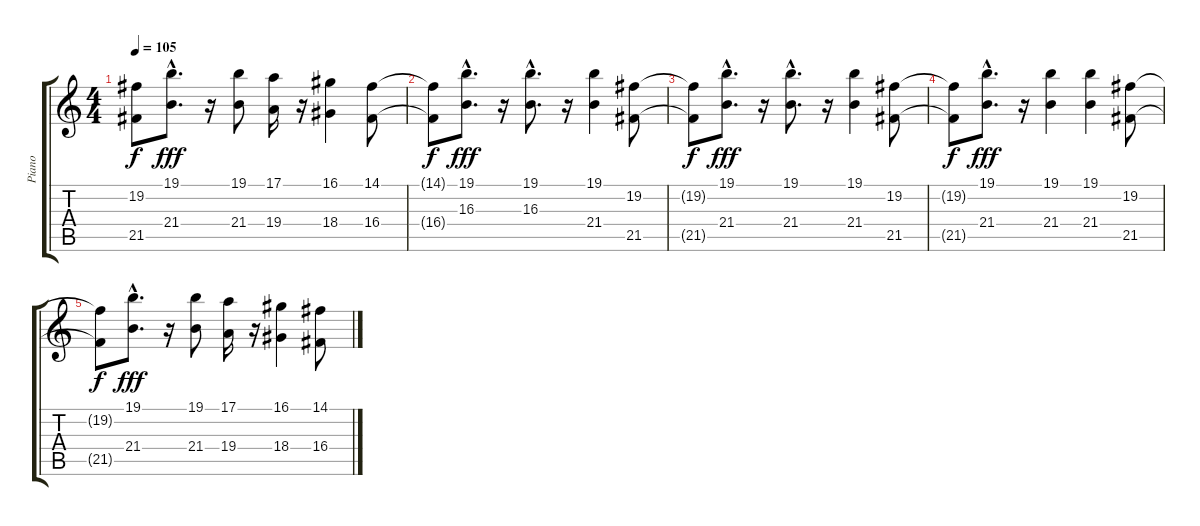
\track ("Piano" "Piano") {instrument electricgrandpiano}
\staff {score tabs}
\tuning (E4 B3 G3 D3 A2 E2) {hide}
\ts (4 4)
\tempo 105
\clef g2
\ks c
(19.2{t} 21.5{t}).8{dy f} (19.1{hac} 21.4{hac}).8{d dy fff} r.16 (19.1 21.4).8 (17.1 19.4).16 r.16 (16.1 18.4).4 (14.1 16.4).8 |
(14.1{t} 16.4{t}).8{dy f} (19.1{hac} 16.3{hac}).8{d dy fff} r.16 (19.1{hac} 16.3{hac}).8{d} r.16 (19.1 21.4).4 (19.2 21.5).8 |
(19.2{t} 21.5{t}).8{dy f} (19.1{hac} 21.4{hac}).8{d dy fff} r.16 (19.1{hac} 21.4{hac}).8{d} r.16 (19.1 21.4).4 (19.2 21.5).8 |
(19.2{t} 21.5{t}).8{dy f} (19.1{hac} 21.4{hac}).8{d dy fff} r.16 (19.1 21.4).4 (19.1 21.4).4 (19.2 21.5).8 |
(19.2{t} 21.5{t}).8{dy f} (19.1{hac} 21.4{hac}).8{d dy fff} r.16 (19.1 21.4).8 (17.1 19.4).16 r.16 (16.1 18.4).4 (14.1 16.4).8
